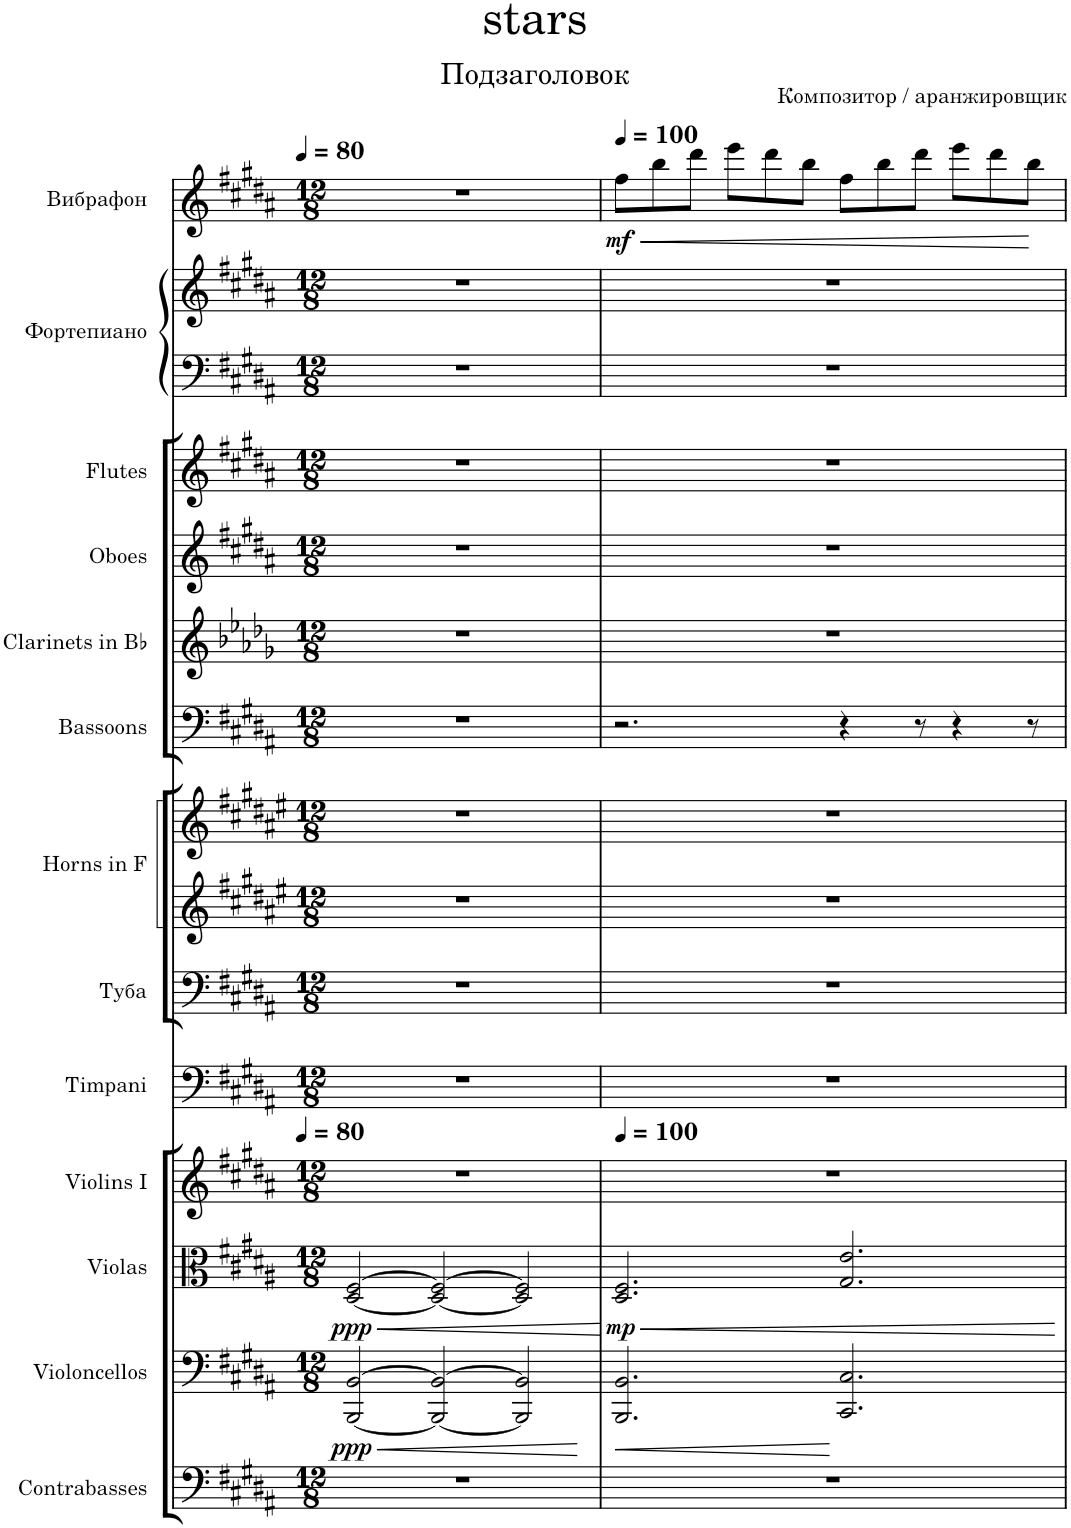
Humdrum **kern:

**kern	**kern	**dynam	**kern	**dynam	**kern	**kern	**kern	**kern	**kern	**kern	**kern	**kern	**kern	**kern	**kern	**kern	**dynam
*part13	*part12	*part12	*part11	*part11	*part10	*part9	*part8	*part7	*part7	*part6	*part5	*part4	*part3	*part2	*part2	*part1	*part1
*staff15	*staff14	*staff14	*staff13	*staff13	*staff12	*staff11	*staff10	*staff9	*staff8	*staff7	*staff6	*staff5	*staff4	*staff3	*staff2	*staff1	*staff1
*I"Contrabasses	*I"Violoncellos	*	*I"Violas	*	*I"Violins I	*I"Timpani	*I"Туба	*I"Horns in F	*	*I"Bassoons	*I"Clarinets in Bb	*I"Oboes	*I"Flutes	*I"Фортепиано	*	*I"Вибрафон	*
*I'Cb.	*I'Vc.	*	*I'Vla.	*	*I'Vln. I	*I'Timp.	*	*	*	*I'Bsn.	*	*I'Ob.	*I'Fl.	*	*	*	*
*clefF4	*clefF4	*	*clefC3	*	*clefG2	*clefF4	*clefF4	*clefG2	*clefG2	*clefF4	*clefG2	*clefG2	*clefG2	*clefF4	*clefG2	*clefG2	*
*Trd7c12	*	*	*	*	*	*	*	*Trd4c7	*Trd4c7	*	*Trd1c2	*	*	*	*	*	*
*k[f#c#g#d#a#]	*k[f#c#g#d#a#]	*	*k[f#c#g#d#a#]	*	*k[f#c#g#d#a#]	*k[f#c#g#d#a#]	*k[f#c#g#d#a#]	*k[f#c#g#d#a#e#]	*k[f#c#g#d#a#e#]	*k[f#c#g#d#a#]	*k[b-e-a-d-g-]	*k[f#c#g#d#a#]	*k[f#c#g#d#a#]	*k[f#c#g#d#a#]	*k[f#c#g#d#a#]	*k[f#c#g#d#a#]	*
*M12/8	*M12/8	*	*M12/8	*	*M12/8	*M12/8	*M12/8	*M12/8	*M12/8	*M12/8	*M12/8	*M12/8	*M12/8	*M12/8	*M12/8	*M12/8	*
*MM80	*MM80	*	*MM80	*	*MM80	*MM80	*MM80	*MM80	*MM80	*MM80	*MM80	*MM80	*MM80	*MM80	*MM80	*MM80	*
=1	=1	=1	=1	=1	=1	=1	=1	=1	=1	=1	=1	=1	=1	=1	=1	=1	=1
!	!	!LO:HP:b	!	!LO:HP:b	!	!	!	!	!	!	!	!	!	!	!	!	!
!	!	!LO:DY:n=1:b	!	!LO:DY:n=1:b	!	!	!	!	!	!	!	!	!	!	!	!	!
1.r	[2BBB/ [2BB/	< ppp	[2D#/ [2F#/	< ppp	1.r	1.r	1.r	1.r	1.r	1.r	1.r	1.r	1.r	1.r	1.r	1.r	.
.	2BBB/_ 2BB/_	.	2D#/_ 2F#/_	.	.	.	.	.	.	.	.	.	.	.	.	.	.
.	2BBB/] 2BB/]	.	2D#/] 2F#/]	.	.	.	.	.	.	.	.	.	.	.	.	.	.
.	.	[	.	[	.	.	.	.	.	.	.	.	.	.	.	.	.
=2	=2	=2	=2	=2	=2	=2	=2	=2	=2	=2	=2	=2	=2	=2	=2	=2	=2
*	*	*	*	*	*MM100	*	*	*	*	*	*	*	*	*	*	*MM100	*
!	!	!LO:HP:b	!	!LO:HP:b	!	!	!	!	!	!	!	!	!	!	!	!	!LO:HP:b
!	!	!	!	!LO:DY:n=1:b	!	!	!	!	!	!	!	!	!	!	!	!	!LO:DY:n=1:b
1.r	2.BBB/ 2.BB/	<	2.D#/ 2.F#/	< mp	1.r	1.r	1.r	1.r	1.r	2.r	1.r	1.r	1.r	1.r	1.r	8ff#\L	< mf
.	.	.	.	.	.	.	.	.	.	.	.	.	.	.	.	8bb\	.
.	.	.	.	.	.	.	.	.	.	.	.	.	.	.	.	8ddd#\J	.
.	.	.	.	.	.	.	.	.	.	.	.	.	.	.	.	8eee\L	.
.	.	.	.	.	.	.	.	.	.	.	.	.	.	.	.	8ddd#\	.
.	.	.	.	.	.	.	.	.	.	.	.	.	.	.	.	8bb\J	.
.	2.CC#/ 2.C#/	[	2.G#/ 2.e/	.	.	.	.	.	.	4r	.	.	.	.	.	8ff#\L	.
.	.	.	.	.	.	.	.	.	.	.	.	.	.	.	.	8bb\	.
.	.	.	.	.	.	.	.	.	.	8r	.	.	.	.	.	8ddd#\J	.
.	.	.	.	.	.	.	.	.	.	4r	.	.	.	.	.	8eee\L	.
.	.	.	.	.	.	.	.	.	.	.	.	.	.	.	.	8ddd#\	.
.	.	.	.	.	.	.	.	.	.	8r	.	.	.	.	.	8bb\J	[
.	.	.	.	[	.	.	.	.	.	.	.	.	.	.	.	.	.
=	=	=	=	=	=	=	=	=	=	=	=	=	=	=	=	=	=
*-	*-	*-	*-	*-	*-	*-	*-	*-	*-	*-	*-	*-	*-	*-	*-	*-	*-
